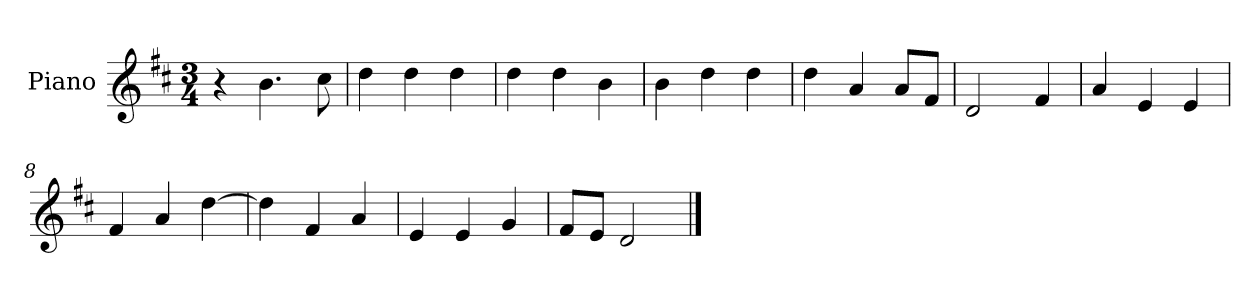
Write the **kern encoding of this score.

**kern
*part1
*staff1
*I"Piano
*I'P-no
*clefG2
*k[f#c#]
*M3/4
*MM180
=1
4r
4.b\
8cc#\
=2
4dd\
4dd\
4dd\
=3
4dd\
4dd\
4b\
=4
4b\
4dd\
4dd\
=5
4dd\
4a/
8a/L
8f#/J
=6
2d/
4f#/
=7
4a/
4e/
4e/
=8
4f#/
4a/
[4dd\
=9
4dd\]
4f#/
4a/
=10
4e/
4e/
4g/
!!LO:LB:g=z
=11
8f#/L
8e/J
2d/
==
*-
